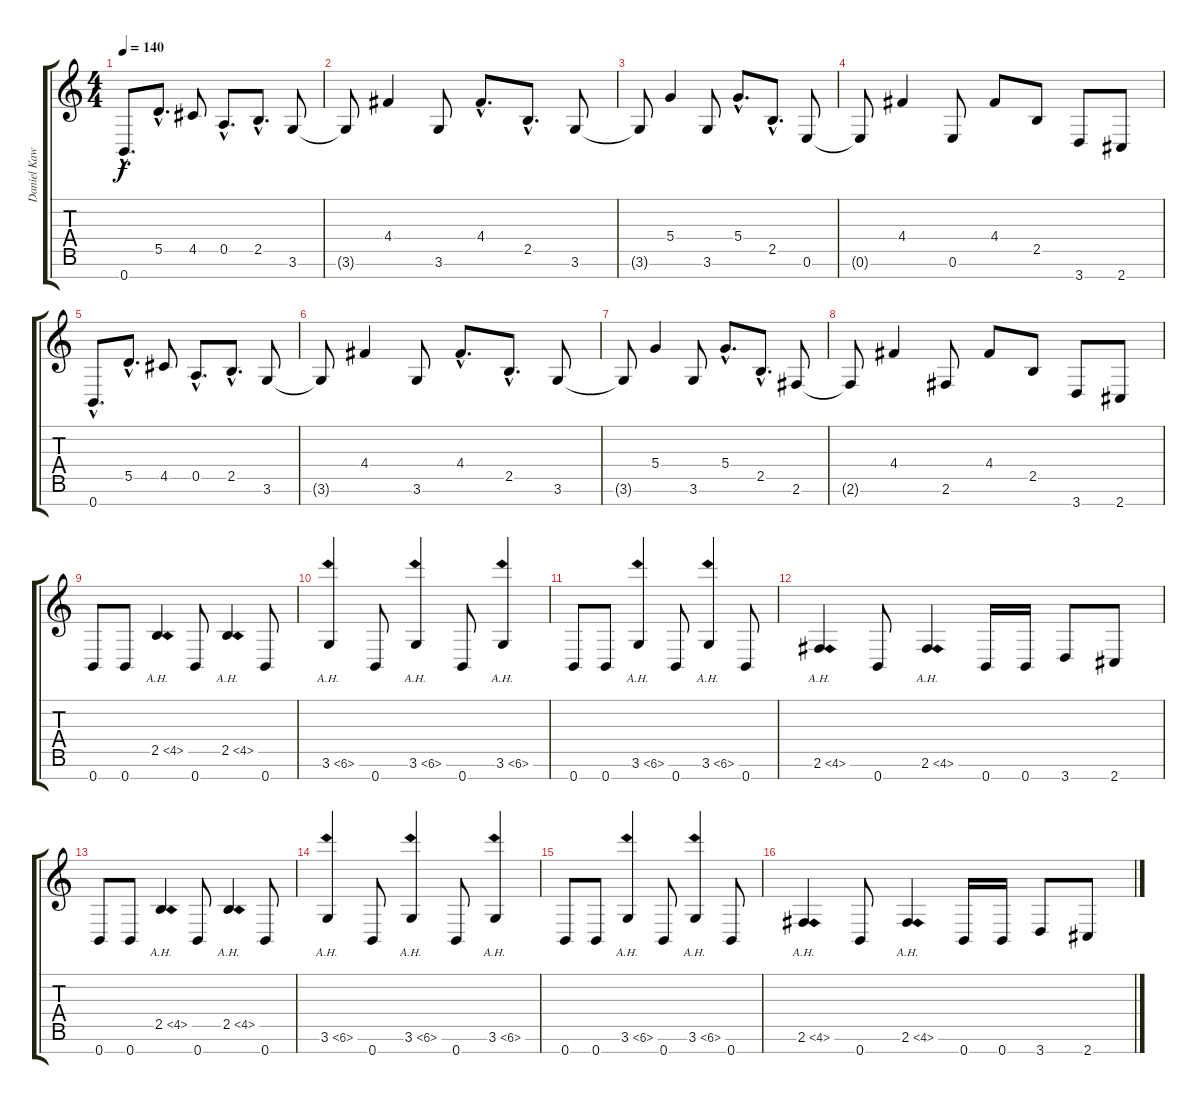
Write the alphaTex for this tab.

\track ("Daniel Kawanach (Guitar2)" "Daniel Kaw") {instrument electricguitarclean}
\staff {score tabs}
\tuning (E4 B3 G3 D3 A2 E2 B1) {hide}
\ts (4 4)
\tempo 140
\clef g2
\ks c
0.7{hac}.8{d dy f} 5.5{hac}.8{d} 4.5.8 0.5{hac}.8{d} 2.5{hac}.8{d} 3.6.8 |
3.6{t}.8 4.4.4 3.6.8 4.4{hac}.8{d} 2.5{hac}.8{d} 3.6.8 |
3.6{t}.8 5.4.4 3.6.8 5.4{hac}.8{d} 2.5{hac}.8{d} 0.6.8 |
0.6{t}.8 4.4.4 0.6.8 4.4.8 2.5.8 3.7.8 2.7.8 |
0.7{hac}.8{d} 5.5{hac}.8{d} 4.5.8 0.5{hac}.8{d} 2.5{hac}.8{d} 3.6.8 |
3.6{t}.8 4.4.4 3.6.8 4.4{hac}.8{d} 2.5{hac}.8{d} 3.6.8 |
3.6{t}.8 5.4.4 3.6.8 5.4{hac}.8{d} 2.5{hac}.8{d} 2.6.8 |
2.6{t}.8 4.4.4 2.6.8 4.4.8 2.5.8 3.7.8 2.7.8 |
0.7.8{instrument distortionguitar} 0.7.8 2.5{ah 2}.4 0.7.8 2.5{ah 2}.4 0.7.8 |
3.6{ah 3}.4 0.7.8 3.6{ah 3}.4 0.7.8 3.6{ah 3}.4 |
0.7.8 0.7.8 3.6{ah 3}.4 0.7.8 3.6{ah 3}.4 0.7.8 |
2.6{ah 2}.4 0.7.8 2.6{ah 2}.4 0.7.16 0.7.16 3.7.8 2.7.8 |
0.7.8 0.7.8 2.5{ah 2}.4 0.7.8 2.5{ah 2}.4 0.7.8 |
3.6{ah 3}.4 0.7.8 3.6{ah 3}.4 0.7.8 3.6{ah 3}.4 |
0.7.8 0.7.8 3.6{ah 3}.4 0.7.8 3.6{ah 3}.4 0.7.8 |
2.6{ah 2}.4 0.7.8 2.6{ah 2}.4 0.7.16 0.7.16 3.7.8 2.7.8
